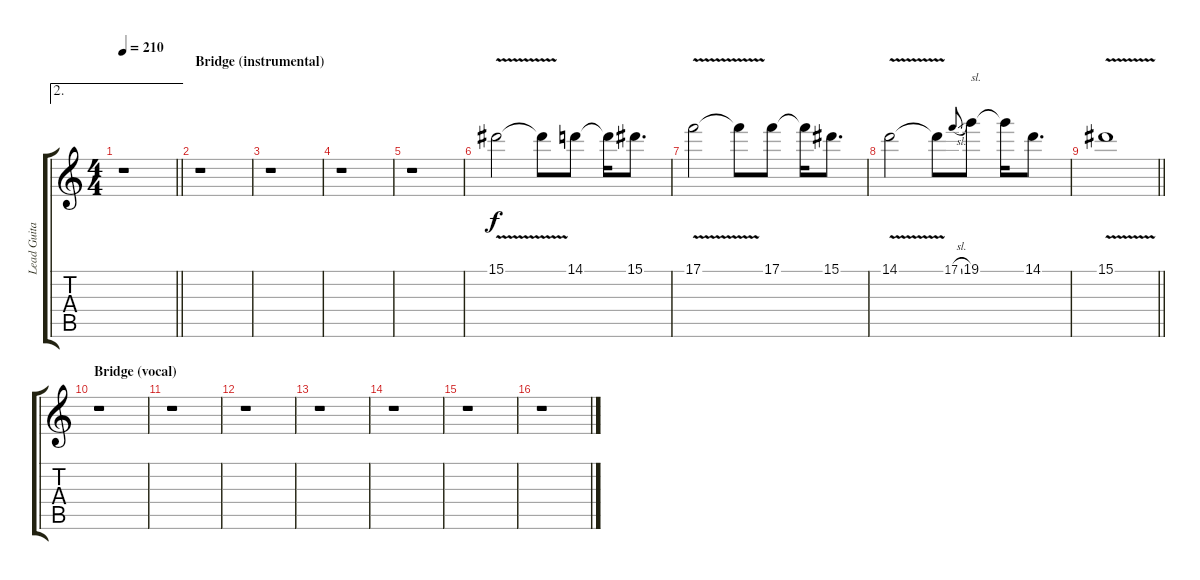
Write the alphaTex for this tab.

\track ("Lead Guitar III" "Lead Guita") {instrument distortionguitar}
\staff {score tabs}
\tuning (C4 G3 Eb3 Bb2 F2 C2) {hide}
\ae 2
\ts (4 4)
\tempo 210
\clef g2
\barLineRight lightlight
\ks c
r.1{dy f} |
\section ("" "Bridge (instrumental)")
r.1 |
r.1 |
r.1 |
r.1 |
15.1{v}.2{volume 11 balance 12} 15.1{t}.8 14.1.8 14.1{t}.16 15.1.8{d} |
17.1{v}.2 17.1{t}.8 17.1.8 17.1{t}.16 15.1.8{d} |
14.1{v}.2 14.1{t}.8 17.1{sl}.8{gr onbeat} 19.1.8{txt "sl."} 19.1{t}.16 14.1.8{d} |
\barLineRight lightlight
15.1{v}.1 |
\section ("" "Bridge (vocal)")
r.1{volume 16 balance 14} |
r.1 |
r.1 |
r.1 |
r.1 |
r.1 |
r.1
